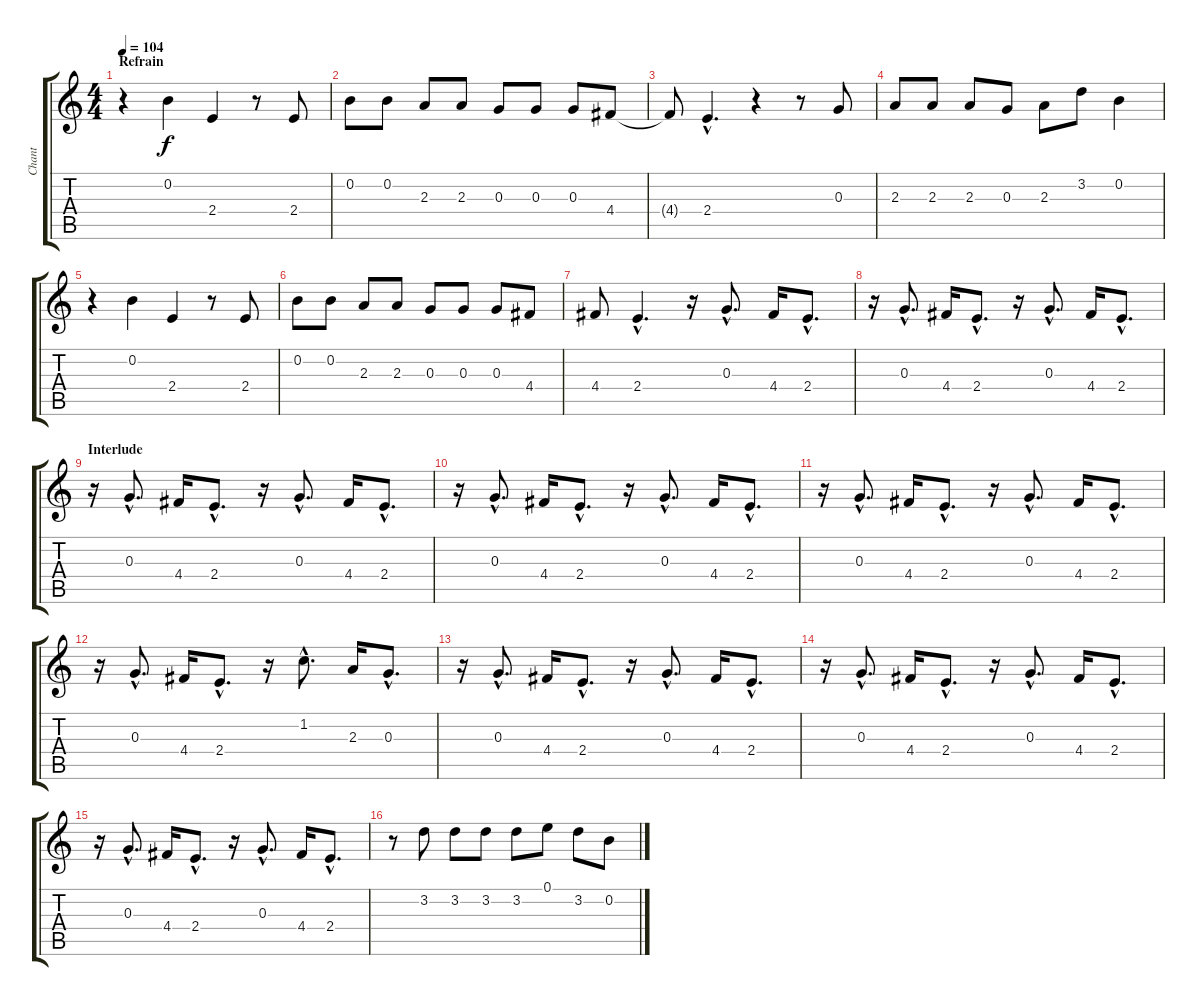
\track ("Chant" "Chant") {instrument distortionguitar}
\staff {score tabs}
\tuning (E4 B3 G3 D3 A2 E2) {hide}
\ts (4 4)
\section ("" "Refrain")
\tempo 104
\clef g2
\ks c
r.4{dy f} 0.2.4 2.4.4 r.8 2.4.8 |
0.2.8 0.2.8 2.3.8 2.3.8 0.3.8 0.3.8 0.3.8 4.4.8 |
4.4{t}.8 2.4{hac}.4{d} r.4 r.8 0.3.8 |
2.3.8 2.3.8 2.3.8 0.3.8 2.3.8 3.2.8 0.2.4 |
r.4 0.2.4 2.4.4 r.8 2.4.8 |
0.2.8 0.2.8 2.3.8 2.3.8 0.3.8 0.3.8 0.3.8 4.4.8 |
4.4.8 2.4{hac}.4{d} r.16 0.3{hac}.8{d} 4.4.16 2.4{hac}.8{d} |
r.16 0.3{hac}.8{d} 4.4.16 2.4{hac}.8{d} r.16 0.3{hac}.8{d} 4.4.16 2.4{hac}.8{d} |
\section ("" "Interlude")
r.16 0.3{hac}.8{d} 4.4.16 2.4{hac}.8{d} r.16 0.3{hac}.8{d} 4.4.16 2.4{hac}.8{d} |
r.16 0.3{hac}.8{d} 4.4.16 2.4{hac}.8{d} r.16 0.3{hac}.8{d} 4.4.16 2.4{hac}.8{d} |
r.16 0.3{hac}.8{d} 4.4.16 2.4{hac}.8{d} r.16 0.3{hac}.8{d} 4.4.16 2.4{hac}.8{d} |
r.16 0.3{hac}.8{d} 4.4.16 2.4{hac}.8{d} r.16 1.2{hac}.8{d} 2.3.16 0.3{hac}.8{d} |
r.16 0.3{hac}.8{d} 4.4.16 2.4{hac}.8{d} r.16 0.3{hac}.8{d} 4.4.16 2.4{hac}.8{d} |
r.16 0.3{hac}.8{d} 4.4.16 2.4{hac}.8{d} r.16 0.3{hac}.8{d} 4.4.16 2.4{hac}.8{d} |
r.16 0.3{hac}.8{d} 4.4.16 2.4{hac}.8{d} r.16 0.3{hac}.8{d} 4.4.16 2.4{hac}.8{d} |
r.8 3.2.8 3.2.8 3.2.8 3.2.8 0.1.8 3.2.8 0.2.8
